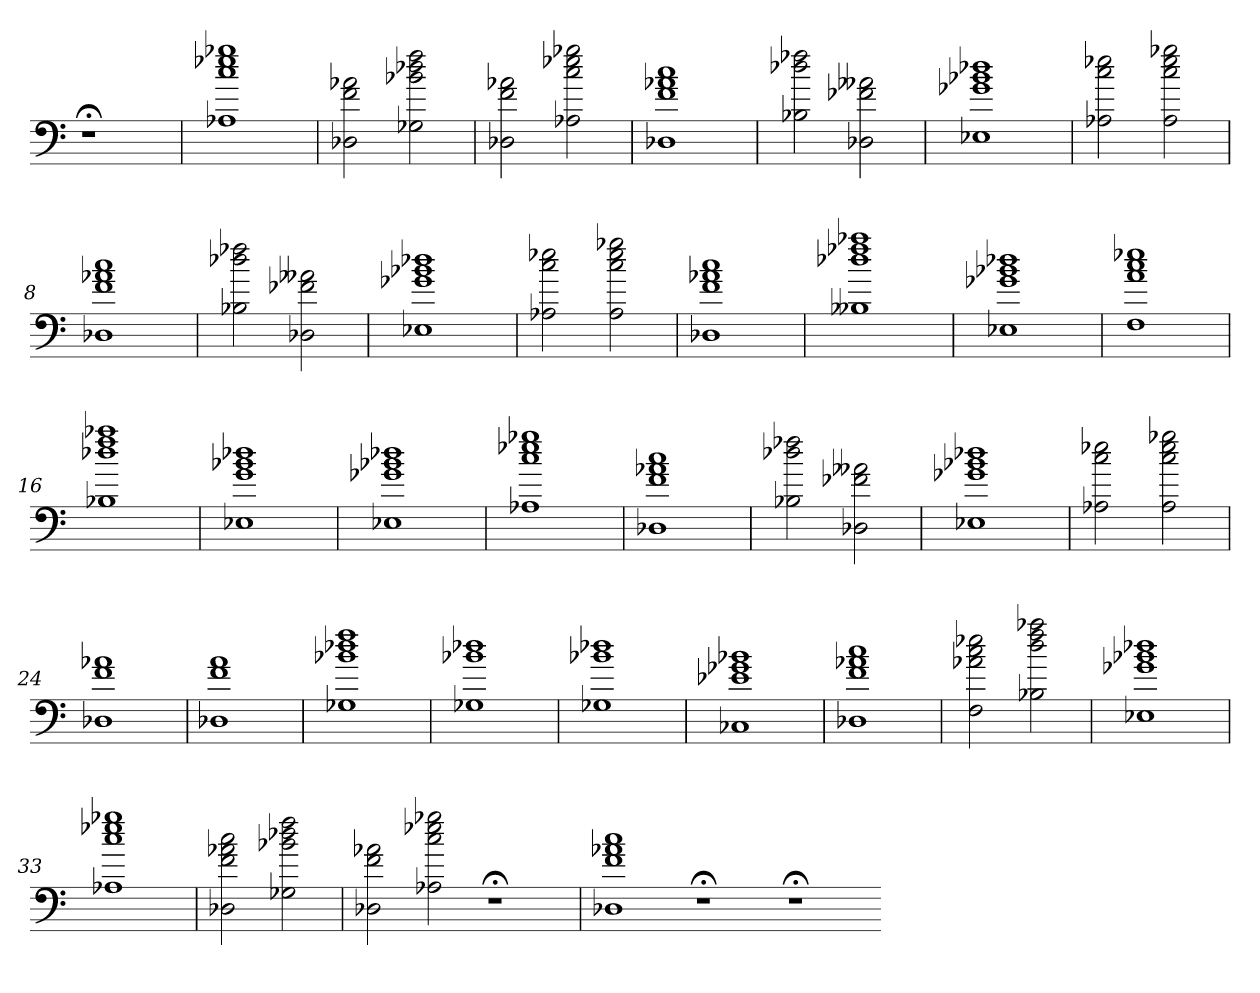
**kern
*part1
*staff1
=
1r;<
=1
1A-X 1cc 1ee-X 1gg-X
=2
2D-X 2f 2a-X
2G-X 2b-X 2dd-X 2ff
=3
2D-X 2f 2a-X
2A-X 2cc 2ee-X 2gg-X
=4
1D-X 1f 1a-X 1cc
=5
2B-X 2dd-X 2ff-X
2D-X 2f-X 2a--X
=6
1E-X 1g-X 1b-X 1dd-X
=7
2A-X 2cc 2ee-X
2A- 2cc 2ee- 2gg-X
=8
1D-X 1f 1a-X 1cc
=9
2B-X 2dd-X 2ff-X
2D-X 2f-X 2a--X
=10
1E-X 1g-X 1b-X 1dd-X
=11
2A-X 2cc 2ee-X
2A- 2cc 2ee- 2gg-X
=12
1D-X 1f 1a-X 1cc
=13
1B--X 1dd-X 1ff-X 1aa-X
=14
1E-X 1g-X 1b-X 1dd-X
=15
1F 1a 1cc 1ee-X
=16
1B-X 1dd-X 1ff 1aa-X
=17
1E-X 1g 1b-X 1dd-X
=18
1E-X 1g-X 1b-X 1dd-X
=19
1A-X 1cc 1ee-X 1gg-X
=20
1D-X 1f 1a-X 1cc
=21
2B-X 2dd-X 2ff-X
2D-X 2f-X 2a--X
=22
1E-X 1g-X 1b-X 1dd-X
=23
2A-X 2cc 2ee-X
2A- 2cc 2ee- 2gg-X
=24
1D-X 1f 1a-X
=25
1D-X 1f 1a
=26
1G-X 1b-X 1dd-X 1ff
=27
1G-X 1b-X 1dd-X
=28
1G-X 1b-X 1dd-X
=29
1C-X 1e-X 1g-X 1b-X
=30
1D-X 1f 1a-X 1cc
=31
2F 2a-X 2cc 2ee-X
2B-X 2dd 2ff 2aa-X
=32
1E-X 1g-X 1b-X 1dd-X
=33
1A-X 1cc 1ee-X 1gg-X
=34
2D-X 2f 2a-X 2cc
2G-X 2b-X 2dd-X 2ff
=35
2D-X 2f 2a-X
2A-X 2cc 2ee-X 2gg-X
1r;<
=36
1D-X 1f 1a-X 1cc
1r;<
1r;<
=-
*-
